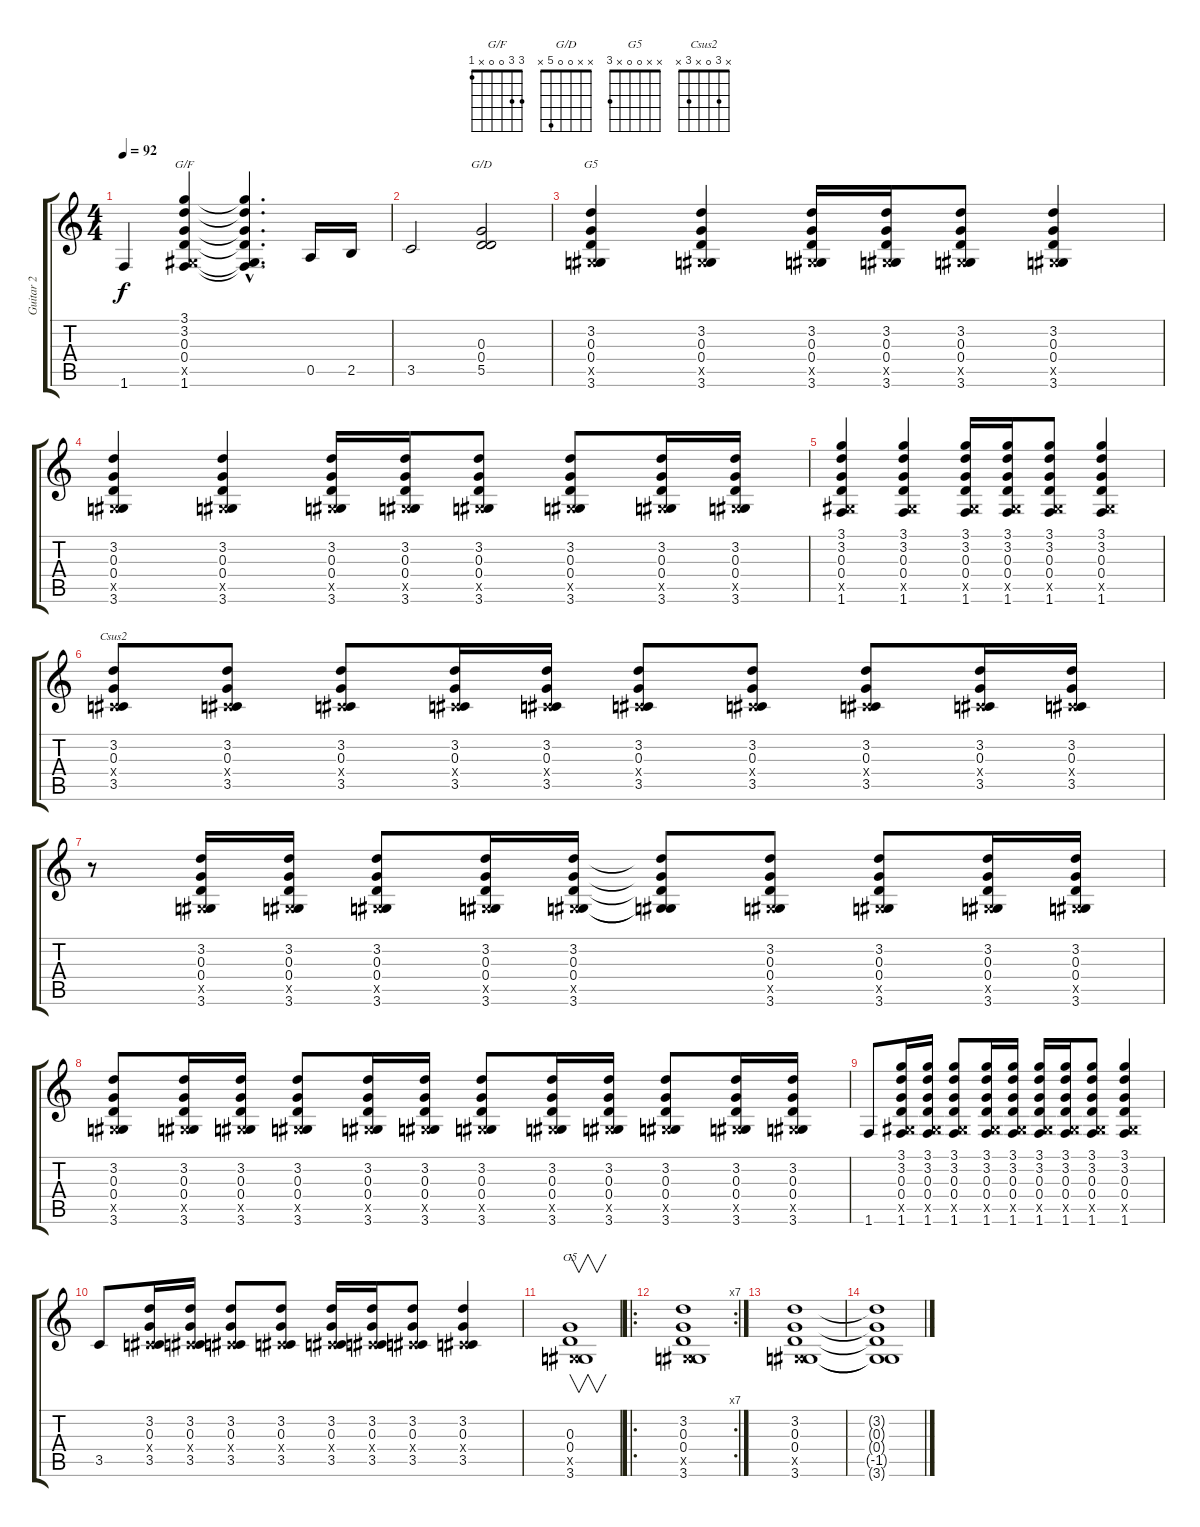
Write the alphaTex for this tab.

\track ("Guitar 2" "Guitar 2") {instrument distortionguitar}
\staff {score tabs}
\tuning (E4 B3 G3 D3 A2 E2) {hide}
\chord ("G/F" 3 3 0 0 x 1)
\chord ("G/D" x x 0 0 5 x)
\chord ("G5" x 3 0 0 x 3)
\chord ("Csus2" x 3 0 x 3 x)
\chord ("G5" x x 0 0 x 3)
\ts (4 4)
\tempo 92
\clef g2
\ks c
1.6.4{dy f} (3.1 3.2 0.3 0.4 -1.5{x} 1.6).4{ch "G/F"} (3.1{hac t} 3.2{hac t} 0.3{hac t} 0.4{hac t} -1.5{hac t} 1.6{hac t}).4{d} 0.5.16 2.5.16 |
3.5.2 (0.3 0.4 5.5).2{ch "G/D"} |
(3.2 0.3 0.4 -1.5{x} 3.6).4{ch "G5"} (3.2 0.3 0.4 -1.5{x} 3.6).4 (3.2 0.3 0.4 -1.5{x} 3.6).16 (3.2 0.3 0.4 -1.5{x} 3.6).16 (3.2 0.3 0.4 -1.5{x} 3.6).8 (3.2 0.3 0.4 -1.5{x} 3.6).4 |
(3.2 0.3 0.4 -1.5{x} 3.6).4 (3.2 0.3 0.4 -1.5{x} 3.6).4 (3.2 0.3 0.4 -1.5{x} 3.6).16 (3.2 0.3 0.4 -1.5{x} 3.6).16 (3.2 0.3 0.4 -1.5{x} 3.6).8 (3.2 0.3 0.4 -1.5{x} 3.6).8 (3.2 0.3 0.4 -1.5{x} 3.6).16 (3.2 0.3 0.4 -1.5{x} 3.6).16 |
(3.1 3.2 0.3 0.4 -1.5{x} 1.6).4 (3.1 3.2 0.3 0.4 -1.5{x} 1.6).4 (3.1 3.2 0.3 0.4 -1.5{x} 1.6).16 (3.1 3.2 0.3 0.4 -1.5{x} 1.6).16 (3.1 3.2 0.3 0.4 -1.5{x} 1.6).8 (3.1 3.2 0.3 0.4 -1.5{x} 1.6).4 |
(3.2 0.3 -1.4{x} 3.5).8{ch "Csus2"} (3.2 0.3 -1.4{x} 3.5).8 (3.2 0.3 -1.4{x} 3.5).8 (3.2 0.3 -1.4{x} 3.5).16 (3.2 0.3 -1.4{x} 3.5).16 (3.2 0.3 -1.4{x} 3.5).8 (3.2 0.3 -1.4{x} 3.5).8 (3.2 0.3 -1.4{x} 3.5).8 (3.2 0.3 -1.4{x} 3.5).16 (3.2 0.3 -1.4{x} 3.5).16 |
r.8 (3.2 0.3 0.4 -1.5{x} 3.6).16 (3.2 0.3 0.4 -1.5{x} 3.6).16 (3.2 0.3 0.4 -1.5{x} 3.6).8 (3.2 0.3 0.4 -1.5{x} 3.6).16 (3.2 0.3 0.4 -1.5{x} 3.6).16 (3.2{t} 0.3{t} 0.4{t} -1.5{t} 3.6{t}).8 (3.2 0.3 0.4 -1.5{x} 3.6).8 (3.2 0.3 0.4 -1.5{x} 3.6).8 (3.2 0.3 0.4 -1.5{x} 3.6).16 (3.2 0.3 0.4 -1.5{x} 3.6).16 |
(3.2 0.3 0.4 -1.5{x} 3.6).8 (3.2 0.3 0.4 -1.5{x} 3.6).16 (3.2 0.3 0.4 -1.5{x} 3.6).16 (3.2 0.3 0.4 -1.5{x} 3.6).8 (3.2 0.3 0.4 -1.5{x} 3.6).16 (3.2 0.3 0.4 -1.5{x} 3.6).16 (3.2 0.3 0.4 -1.5{x} 3.6).8 (3.2 0.3 0.4 -1.5{x} 3.6).16 (3.2 0.3 0.4 -1.5{x} 3.6).16 (3.2 0.3 0.4 -1.5{x} 3.6).8 (3.2 0.3 0.4 -1.5{x} 3.6).16 (3.2 0.3 0.4 -1.5{x} 3.6).16 |
1.6.8 (3.1 3.2 0.3 0.4 -1.5{x} 1.6).16 (3.1 3.2 0.3 0.4 -1.5{x} 1.6).16 (3.1 3.2 0.3 0.4 -1.5{x} 1.6).8 (3.1 3.2 0.3 0.4 -1.5{x} 1.6).16 (3.1 3.2 0.3 0.4 -1.5{x} 1.6).16 (3.1 3.2 0.3 0.4 -1.5{x} 1.6).16 (3.1 3.2 0.3 0.4 -1.5{x} 1.6).16 (3.1 3.2 0.3 0.4 -1.5{x} 1.6).8 (3.1 3.2 0.3 0.4 -1.5{x} 1.6).4 |
3.5.8 (3.2 0.3 -1.4{x} 3.5).16 (3.2 0.3 -1.4{x} 3.5).16 (3.2 0.3 -1.4{x} 3.5).8 (3.2 0.3 -1.4{x} 3.5).8 (3.2 0.3 -1.4{x} 3.5).16 (3.2 0.3 -1.4{x} 3.5).16 (3.2 0.3 -1.4{x} 3.5).8 (3.2 0.3 -1.4{x} 3.5).4 |
(0.3 0.4 -1.5{x} 3.6).1{v ch "G5"} |
\ro
\rc 7
(3.2 0.3 0.4 -1.5{x} 3.6).1 |
(3.2 0.3 0.4 -1.5{x} 3.6).1 |
(3.2{t} 0.3{t} 0.4{t} -1.5{t} 3.6{t}).1
